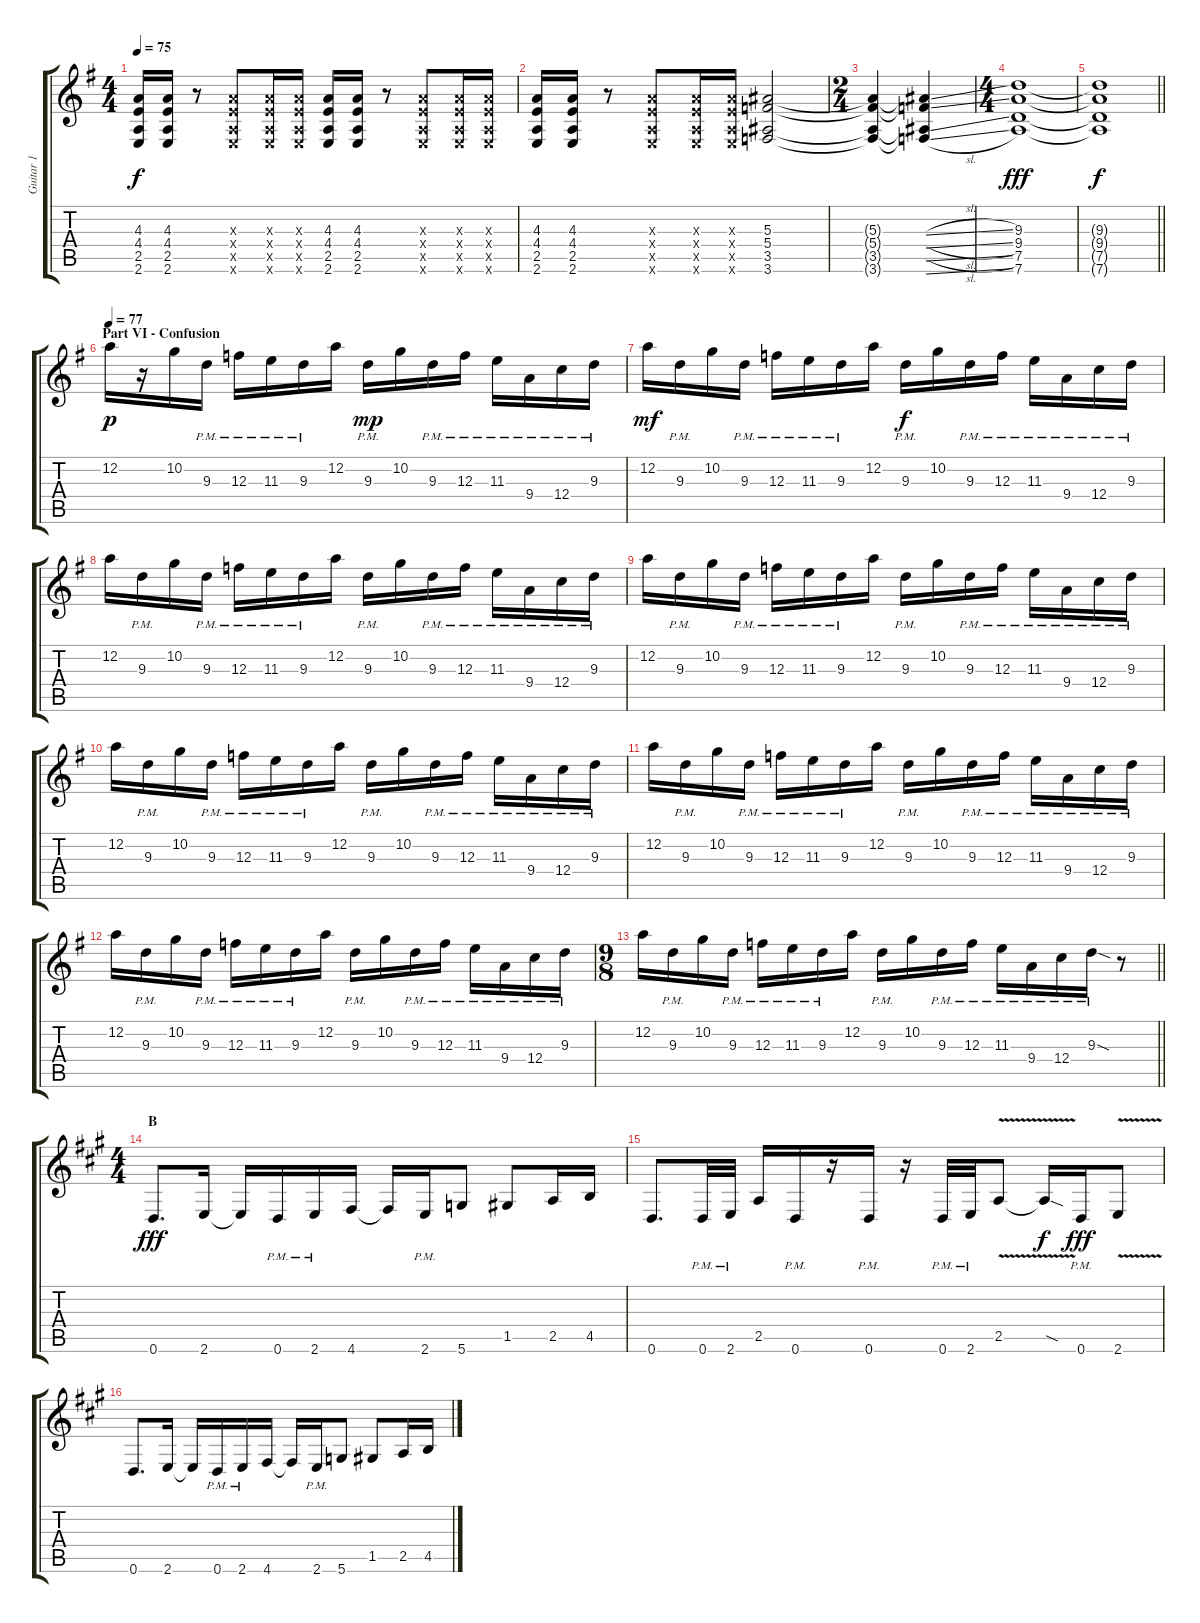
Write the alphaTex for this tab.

\track ("Guitar 1" "Guitar 1") {instrument distortionguitar}
\staff {score tabs}
\tuning (D4 A3 F3 C3 G2 D2) {hide}
\ts (4 4)
\tempo 75
\clef g2
\ks eminor
(4.3 4.4 2.5 2.6).16{dy f} (4.3 4.4 2.5 2.6).16 r.8 (4.3{x} 4.4{x} 2.5{x} 2.6{x}).8 (4.3{x} 4.4{x} 2.5{x} 2.6{x}).16 (4.3{x} 4.4{x} 2.5{x} 2.6{x}).16 (4.3 4.4 2.5 2.6).16 (4.3 4.4 2.5 2.6).16 r.8 (4.3{x} 4.4{x} 2.5{x} 2.6{x}).8 (4.3{x} 4.4{x} 2.5{x} 2.6{x}).16 (4.3{x} 4.4{x} 2.5{x} 2.6{x}).16 |
(4.3 4.4 2.5 2.6).16 (4.3 4.4 2.5 2.6).16 r.8 (4.3{x} 4.4{x} 2.5{x} 2.6{x}).8 (4.3{x} 4.4{x} 2.5{x} 2.6{x}).16 (4.3{x} 4.4{x} 2.5{x} 2.6{x}).16 (5.3 5.4 3.5 3.6).2 |
\ts (2 4)
(5.3{t} 5.4{t} 3.5{t} 3.6{t}).4 (5.3{sl t} 5.4{sl t} 3.5{sl t} 3.6{sl t}).4 |
\ts (4 4)
(9.3 9.4 7.5 7.6).1{dy fff} |
\barLineRight lightlight
(9.3{t} 9.4{t} 7.5{t} 7.6{t}).1{dy f} |
\section ("" "Part VI - Confusion")
\tempo 77
12.2.16{dy p} r.16 10.2.16 9.3{pm}.16 12.3{pm}.16 11.3{pm}.16 9.3{pm}.16 12.2.16 9.3{pm}.16{dy mp} 10.2.16 9.3{pm}.16 12.3{pm}.16 11.3{pm}.16 9.4{pm}.16 12.4{pm}.16 9.3{pm}.16 |
12.2.16{dy mf} 9.3{pm}.16 10.2.16 9.3{pm}.16 12.3{pm}.16 11.3{pm}.16 9.3{pm}.16 12.2.16 9.3{pm}.16{dy f} 10.2.16 9.3{pm}.16 12.3{pm}.16 11.3{pm}.16 9.4{pm}.16 12.4{pm}.16 9.3{pm}.16 |
12.2.16 9.3{pm}.16 10.2.16 9.3{pm}.16 12.3{pm}.16 11.3{pm}.16 9.3{pm}.16 12.2.16 9.3{pm}.16 10.2.16 9.3{pm}.16 12.3{pm}.16 11.3{pm}.16 9.4{pm}.16 12.4{pm}.16 9.3{pm}.16 |
12.2.16 9.3{pm}.16 10.2.16 9.3{pm}.16 12.3{pm}.16 11.3{pm}.16 9.3{pm}.16 12.2.16 9.3{pm}.16 10.2.16 9.3{pm}.16 12.3{pm}.16 11.3{pm}.16 9.4{pm}.16 12.4{pm}.16 9.3{pm}.16 |
12.2.16 9.3{pm}.16 10.2.16 9.3{pm}.16 12.3{pm}.16 11.3{pm}.16 9.3{pm}.16 12.2.16 9.3{pm}.16 10.2.16 9.3{pm}.16 12.3{pm}.16 11.3{pm}.16 9.4{pm}.16 12.4{pm}.16 9.3{pm}.16 |
12.2.16 9.3{pm}.16 10.2.16 9.3{pm}.16 12.3{pm}.16 11.3{pm}.16 9.3{pm}.16 12.2.16 9.3{pm}.16 10.2.16 9.3{pm}.16 12.3{pm}.16 11.3{pm}.16 9.4{pm}.16 12.4{pm}.16 9.3{pm}.16 |
12.2.16 9.3{pm}.16 10.2.16 9.3{pm}.16 12.3{pm}.16 11.3{pm}.16 9.3{pm}.16 12.2.16 9.3{pm}.16 10.2.16 9.3{pm}.16 12.3{pm}.16 11.3{pm}.16 9.4{pm}.16 12.4{pm}.16 9.3{pm}.16 |
\ts (9 8)
\barLineRight lightlight
12.2.16 9.3{pm}.16 10.2.16 9.3{pm}.16{beam split} 12.3{pm}.16 11.3{pm}.16{beam merge} 9.3{pm}.16 12.2.16{beam split} 9.3{pm}.16 10.2.16 9.3{pm}.16 12.3{pm}.16 11.3{pm}.16 9.4{pm}.16 12.4{pm}.16 9.3{sod pm}.16 r.8 |
\ts (4 4)
\section ("" "B")
\ks f#minor
0.6.8{d dy fff} 2.6.16 2.6{t}.16 0.6{pm}.16 2.6{pm}.16 4.6.16 4.6{t}.16 2.6{pm}.16 5.6.8 1.5.8 2.5.16 4.5.16 |
0.6.8{d} 0.6{pm}.32 2.6{pm}.32 2.5.16 0.6{pm}.16 r.16 0.6{pm}.16 r.16 0.6{pm}.32 2.6{pm}.32 2.5{v}.8 2.5{sod t}.16{dy f} 0.6{pm}.16{dy fff} 2.6{v}.8 |
0.6.8{d} 2.6.16 2.6{t}.16 0.6{pm}.16 2.6{pm}.16 4.6.16 4.6{t}.16 2.6{pm}.16 5.6.8 1.5.8 2.5.16 4.5.16
